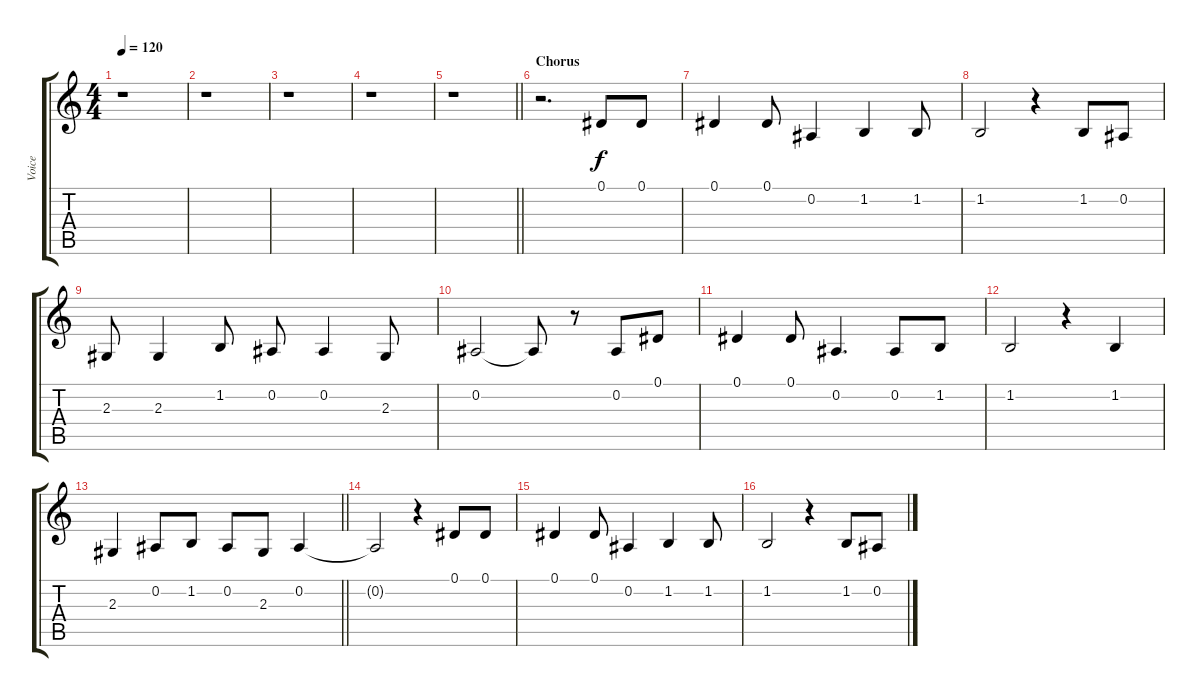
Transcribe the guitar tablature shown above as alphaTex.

\track ("Voice" "Voice") {instrument tenorsax}
\staff {score tabs}
\tuning (Eb4 Bb3 Gb3 Db3 Ab2 Eb2) {hide}
\ts (4 4)
\tempo 120
\clef g2
\ks c
r.1{dy f} |
r.1 |
r.1 |
r.1 |
\barLineRight lightlight
r.1 |
\section ("" "Chorus")
r.2{d} 0.1.8 0.1.8 |
0.1.4 0.1.8 0.2.4 1.2.4 1.2.8 |
1.2.2 r.4 1.2.8 0.2.8 |
2.3.8 2.3.4 1.2.8 0.2.8 0.2.4 2.3.8 |
0.2.2 0.2{t}.8 r.8 0.2.8 0.1.8 |
0.1.4 0.1.8 0.2.4{d} 0.2.8 1.2.8 |
1.2.2 r.4 1.2.4 |
\barLineRight lightlight
2.3.4 0.2.8 1.2.8 0.2.8 2.3.8 0.2.4 |
0.2{t}.2 r.4 0.1.8 0.1.8 |
0.1.4 0.1.8 0.2.4 1.2.4 1.2.8 |
1.2.2 r.4 1.2.8 0.2.8
